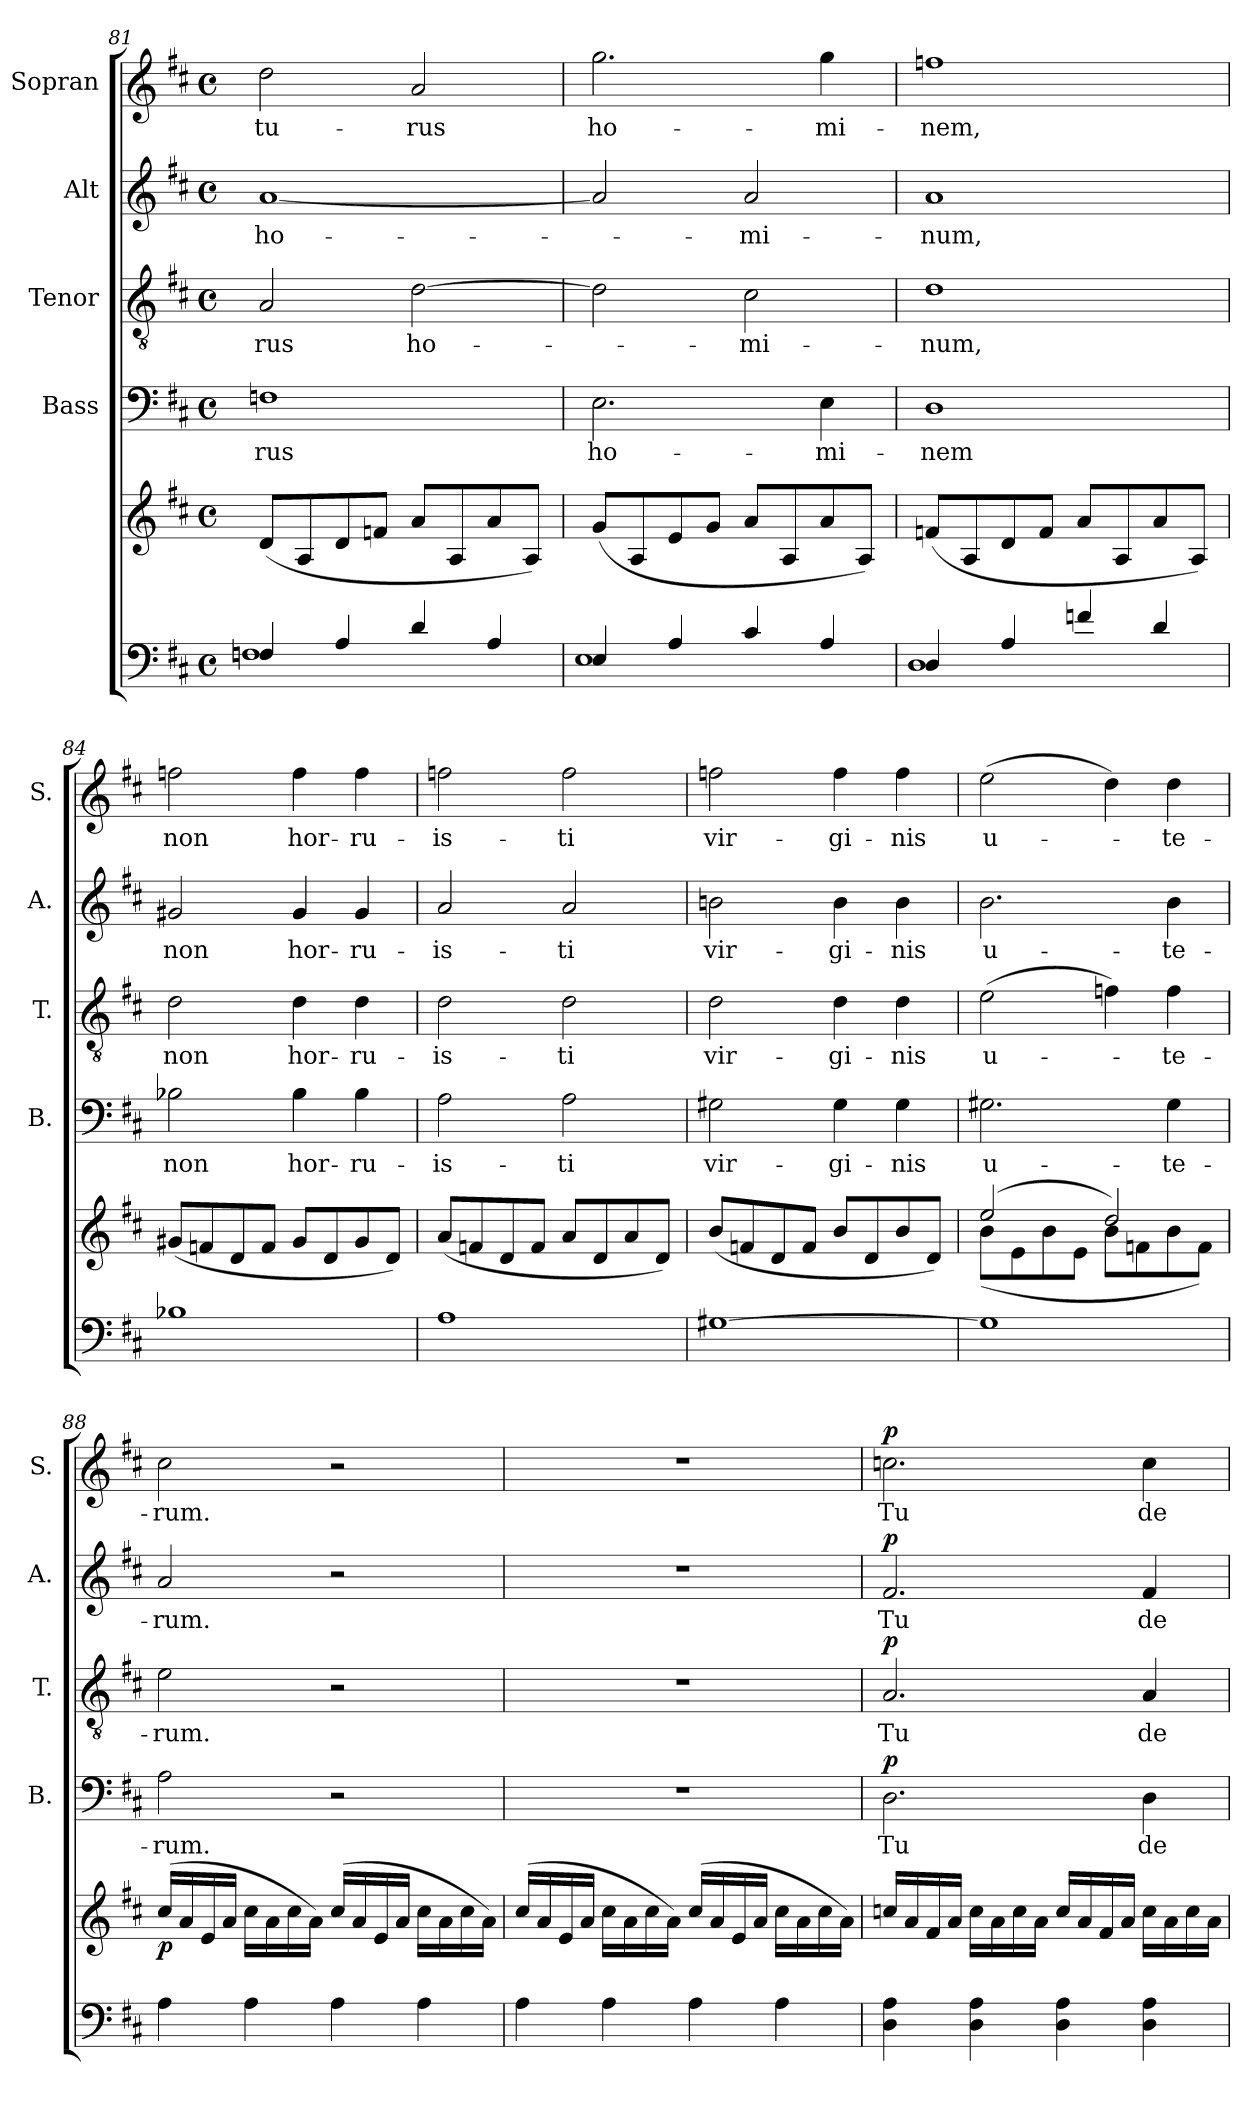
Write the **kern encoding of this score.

**kern	**kern	**dynam	**kern	**text	**dynam	**kern	**text	**dynam	**kern	**text	**dynam	**kern	**text	**dynam
*part5	*part5	*part5	*part4	*part4	*part4	*part3	*part3	*part3	*part2	*part2	*part2	*part1	*part1	*part1
*staff6	*staff5	*staff5/6	*staff4	*staff4	*staff4	*staff3	*staff3	*staff3	*staff2	*staff2	*staff2	*staff1	*staff1	*staff1
*	*	*	*I"Bass	*	*	*I"Tenor	*	*	*I"Alt	*	*	*I"Sopran	*	*
*	*	*	*I'B.	*	*	*I'T.	*	*	*I'A.	*	*	*I'S.	*	*
*clefF4	*clefG2	*	*clefF4	*	*	*clefGv2	*	*	*clefG2	*	*	*clefG2	*	*
*k[f#c#]	*k[f#c#]	*	*k[f#c#]	*	*	*k[f#c#]	*	*	*k[f#c#]	*	*	*k[f#c#]	*	*
*D:	*D:	*	*D:	*	*	*D:	*	*	*D:	*	*	*D:	*	*
*M4/4	*M4/4	*	*M4/4	*	*	*M4/4	*	*	*M4/4	*	*	*M4/4	*	*
*met(c)	*met(c)	*	*met(c)	*	*	*met(c)	*	*	*met(c)	*	*	*met(c)	*	*
=81	=81	=81	=81	=81	=81	=81	=81	=81	=81	=81	=81	=81	=81	=81
*^	*	*	*	*	*	*	*	*	*	*	*	*	*	*
!	!	!	!	!	!LO:LY:b	!	!	!LO:LY:b	!	!	!LO:LY:b	!	!	!LO:LY:b	!
4F/	1Fn	(<8d/L	.	1Fn	-rus	.	2A/	-rus	.	[1a	ho-	.	2dd\	-tu-	.
.	.	8A/	.	.	.	.	.	.	.	.	.	.	.	.	.
4A/	.	8d/	.	.	.	.	.	.	.	.	.	.	.	.	.
.	.	8fn/J	.	.	.	.	.	.	.	.	.	.	.	.	.
!	!	!	!	!	!	!	!	!LO:LY:b	!	!	!	!	!	!LO:LY:b	!
4d/	.	8a/L	.	.	.	.	[2d\	ho-	.	.	.	.	2a/	-rus	.
.	.	8A/	.	.	.	.	.	.	.	.	.	.	.	.	.
4A/	.	8a/	.	.	.	.	.	.	.	.	.	.	.	.	.
.	.	8A/J)	.	.	.	.	.	.	.	.	.	.	.	.	.
=82	=82	=82	=82	=82	=82	=82	=82	=82	=82	=82	=82	=82	=82	=82	=82
!	!	!	!	!	!LO:LY:b	!	!	!	!	!	!	!	!	!LO:LY:b	!
4E/	1E	(<8g/L	.	2.E\	ho-	.	2d\]	.	.	2a/]	.	.	2.gg\	ho-	.
.	.	8A/	.	.	.	.	.	.	.	.	.	.	.	.	.
4A/	.	8e/	.	.	.	.	.	.	.	.	.	.	.	.	.
.	.	8g/J	.	.	.	.	.	.	.	.	.	.	.	.	.
!	!	!	!	!	!	!	!	!LO:LY:b	!	!	!LO:LY:b	!	!	!	!
4c#/	.	8a/L	.	.	.	.	2c#\	-mi-	.	2a/	-mi-	.	.	.	.
.	.	8A/	.	.	.	.	.	.	.	.	.	.	.	.	.
!	!	!	!	!	!LO:LY:b	!	!	!	!	!	!	!	!	!LO:LY:b	!
4A/	.	8a/	.	4E\	-mi-	.	.	.	.	.	.	.	4gg\	-mi-	.
.	.	8A/J)	.	.	.	.	.	.	.	.	.	.	.	.	.
=83	=83	=83	=83	=83	=83	=83	=83	=83	=83	=83	=83	=83	=83	=83	=83
!	!	!	!	!	!LO:LY:b	!	!	!LO:LY:b	!	!	!LO:LY:b	!	!	!LO:LY:b	!
4D/	1D	(<8fn/L	.	1D	-nem	.	1d	-num,	.	1a	-num,	.	1ffn	-nem,	.
.	.	8A/	.	.	.	.	.	.	.	.	.	.	.	.	.
4A/	.	8d/	.	.	.	.	.	.	.	.	.	.	.	.	.
.	.	8f/J	.	.	.	.	.	.	.	.	.	.	.	.	.
4fn/	.	8a/L	.	.	.	.	.	.	.	.	.	.	.	.	.
.	.	8A/	.	.	.	.	.	.	.	.	.	.	.	.	.
4d/	.	8a/	.	.	.	.	.	.	.	.	.	.	.	.	.
.	.	8A/J)	.	.	.	.	.	.	.	.	.	.	.	.	.
*v	*v	*	*	*	*	*	*	*	*	*	*	*	*	*	*
=84	=84	=84	=84	=84	=84	=84	=84	=84	=84	=84	=84	=84	=84	=84
!	!	!	!	!LO:LY:b	!	!	!LO:LY:b	!	!	!LO:LY:b	!	!	!LO:LY:b	!
1B-X	(<8g#X/L	.	2B-X\	non	.	2d\	non	.	2g#X/	non	.	2ffn\	non	.
.	8fn/	.	.	.	.	.	.	.	.	.	.	.	.	.
.	8d/	.	.	.	.	.	.	.	.	.	.	.	.	.
.	8f/J	.	.	.	.	.	.	.	.	.	.	.	.	.
!	!	!	!	!LO:LY:b	!	!	!LO:LY:b	!	!	!LO:LY:b	!	!	!LO:LY:b	!
.	8g#/L	.	4B-\	hor-	.	4d\	hor-	.	4g#/	hor-	.	4ff\	hor-	.
.	8d/	.	.	.	.	.	.	.	.	.	.	.	.	.
!	!	!	!	!LO:LY:b	!	!	!LO:LY:b	!	!	!LO:LY:b	!	!	!LO:LY:b	!
.	8g#/	.	4B-\	-ru-	.	4d\	-ru-	.	4g#/	-ru-	.	4ff\	-ru-	.
.	8d/J)	.	.	.	.	.	.	.	.	.	.	.	.	.
!!LO:LB:g=z
=85	=85	=85	=85	=85	=85	=85	=85	=85	=85	=85	=85	=85	=85	=85
!	!	!	!	!LO:LY:b	!	!	!LO:LY:b	!	!	!LO:LY:b	!	!	!LO:LY:b	!
1A	(<8a/L	.	2A\	-is-	.	2d\	-is-	.	2a/	-is-	.	2ffn\	-is-	.
.	8fn/	.	.	.	.	.	.	.	.	.	.	.	.	.
.	8d/	.	.	.	.	.	.	.	.	.	.	.	.	.
.	8f/J	.	.	.	.	.	.	.	.	.	.	.	.	.
!	!	!	!	!LO:LY:b	!	!	!LO:LY:b	!	!	!LO:LY:b	!	!	!LO:LY:b	!
.	8a/L	.	2A\	-ti	.	2d\	-ti	.	2a/	-ti	.	2ff\	-ti	.
.	8d/	.	.	.	.	.	.	.	.	.	.	.	.	.
.	8a/	.	.	.	.	.	.	.	.	.	.	.	.	.
.	8d/J)	.	.	.	.	.	.	.	.	.	.	.	.	.
=86	=86	=86	=86	=86	=86	=86	=86	=86	=86	=86	=86	=86	=86	=86
!	!	!	!	!LO:LY:b	!	!	!LO:LY:b	!	!	!LO:LY:b	!	!	!LO:LY:b	!
[1G#X	(<8b/L	.	2G#X\	vir-	.	2d\	vir-	.	2bn\	vir-	.	2ffn\	vir-	.
.	8fn/	.	.	.	.	.	.	.	.	.	.	.	.	.
.	8d/	.	.	.	.	.	.	.	.	.	.	.	.	.
.	8f/J	.	.	.	.	.	.	.	.	.	.	.	.	.
!	!	!	!	!LO:LY:b	!	!	!LO:LY:b	!	!	!LO:LY:b	!	!	!LO:LY:b	!
.	8b/L	.	4G#\	-gi-	.	4d\	-gi-	.	4b\	-gi-	.	4ff\	-gi-	.
.	8d/	.	.	.	.	.	.	.	.	.	.	.	.	.
!	!	!	!	!LO:LY:b	!	!	!LO:LY:b	!	!	!LO:LY:b	!	!	!LO:LY:b	!
.	8b/	.	4G#\	-nis	.	4d\	-nis	.	4b\	-nis	.	4ff\	-nis	.
.	8d/J)	.	.	.	.	.	.	.	.	.	.	.	.	.
=87	=87	=87	=87	=87	=87	=87	=87	=87	=87	=87	=87	=87	=87	=87
*	*^	*	*	*	*	*	*	*	*	*	*	*	*	*
!	!	!	!	!	!LO:LY:b	!	!	!LO:LY:b	!	!	!LO:LY:b	!	!	!LO:LY:b	!
1G#]	(2ee/	(<8b\L	.	2.G#X\	u-	.	(>2e\	u-	.	2.b\	u-	.	(>2ee\	u-	.
.	.	8e\	.	.	.	.	.	.	.	.	.	.	.	.	.
.	.	8b\	.	.	.	.	.	.	.	.	.	.	.	.	.
.	.	8e\J	.	.	.	.	.	.	.	.	.	.	.	.	.
.	2dd/)	8b\L	.	.	.	.	4fn\)	.	.	.	.	.	4dd\)	.	.
.	.	8fn\	.	.	.	.	.	.	.	.	.	.	.	.	.
!	!	!	!	!	!LO:LY:b	!	!	!LO:LY:b	!	!	!LO:LY:b	!	!	!LO:LY:b	!
.	.	8b\	.	4G#\	-te-	.	4f\	-te-	.	4b\	-te-	.	4dd\	-te-	.
.	.	8f\J)	.	.	.	.	.	.	.	.	.	.	.	.	.
=88	=88	=88	=88	=88	=88	=88	=88	=88	=88	=88	=88	=88	=88	=88	=88
!	!	!	!LO:DY:b	!	!LO:LY:b	!	!	!LO:LY:b	!	!	!LO:LY:b	!	!	!LO:LY:b	!
*	*v	*v	*	*	*	*	*	*	*	*	*	*	*	*	*
4A\	(>16cc#/LL	p	2A\	-rum.	.	2e\	-rum.	.	2a/	-rum.	.	2cc#\	-rum.	.
.	16a/	.	.	.	.	.	.	.	.	.	.	.	.	.
.	16e/	.	.	.	.	.	.	.	.	.	.	.	.	.
.	16a/JJ	.	.	.	.	.	.	.	.	.	.	.	.	.
4A\	16cc#\LL	.	.	.	.	.	.	.	.	.	.	.	.	.
.	16a\	.	.	.	.	.	.	.	.	.	.	.	.	.
.	16cc#\	.	.	.	.	.	.	.	.	.	.	.	.	.
.	16a\JJ)	.	.	.	.	.	.	.	.	.	.	.	.	.
4A\	(>16cc#/LL	.	2r	.	.	2r	.	.	2r	.	.	2r	.	.
.	16a/	.	.	.	.	.	.	.	.	.	.	.	.	.
.	16e/	.	.	.	.	.	.	.	.	.	.	.	.	.
.	16a/JJ	.	.	.	.	.	.	.	.	.	.	.	.	.
4A\	16cc#\LL	.	.	.	.	.	.	.	.	.	.	.	.	.
.	16a\	.	.	.	.	.	.	.	.	.	.	.	.	.
.	16cc#\	.	.	.	.	.	.	.	.	.	.	.	.	.
.	16a\JJ)	.	.	.	.	.	.	.	.	.	.	.	.	.
!!LO:PB:g=z
=89	=89	=89	=89	=89	=89	=89	=89	=89	=89	=89	=89	=89	=89	=89
4A\	(>16cc#/LL	.	1r	.	.	1r	.	.	1r	.	.	1r	.	.
.	16a/	.	.	.	.	.	.	.	.	.	.	.	.	.
.	16e/	.	.	.	.	.	.	.	.	.	.	.	.	.
.	16a/JJ	.	.	.	.	.	.	.	.	.	.	.	.	.
4A\	16cc#\LL	.	.	.	.	.	.	.	.	.	.	.	.	.
.	16a\	.	.	.	.	.	.	.	.	.	.	.	.	.
.	16cc#\	.	.	.	.	.	.	.	.	.	.	.	.	.
.	16a\JJ)	.	.	.	.	.	.	.	.	.	.	.	.	.
4A\	(>16cc#/LL	.	.	.	.	.	.	.	.	.	.	.	.	.
.	16a/	.	.	.	.	.	.	.	.	.	.	.	.	.
.	16e/	.	.	.	.	.	.	.	.	.	.	.	.	.
.	16a/JJ	.	.	.	.	.	.	.	.	.	.	.	.	.
4A\	16cc#\LL	.	.	.	.	.	.	.	.	.	.	.	.	.
.	16a\	.	.	.	.	.	.	.	.	.	.	.	.	.
.	16cc#\	.	.	.	.	.	.	.	.	.	.	.	.	.
.	16a\JJ)	.	.	.	.	.	.	.	.	.	.	.	.	.
=90	=90	=90	=90	=90	=90	=90	=90	=90	=90	=90	=90	=90	=90	=90
!	!	!	!	!LO:LY:b	!LO:DY:a	!	!LO:LY:b	!LO:DY:a	!	!LO:LY:b	!LO:DY:a	!	!LO:LY:b	!LO:DY:a
4D\ 4A\	16ccn/LL	.	2.D\	Tu	p	2.A/	Tu	p	2.f#/	Tu	p	2.ccn\	Tu	p
.	16a/	.	.	.	.	.	.	.	.	.	.	.	.	.
.	16f#/	.	.	.	.	.	.	.	.	.	.	.	.	.
.	16a/JJ	.	.	.	.	.	.	.	.	.	.	.	.	.
4D\ 4A\	16cc\LL	.	.	.	.	.	.	.	.	.	.	.	.	.
.	16a\	.	.	.	.	.	.	.	.	.	.	.	.	.
.	16cc\	.	.	.	.	.	.	.	.	.	.	.	.	.
.	16a\JJ	.	.	.	.	.	.	.	.	.	.	.	.	.
4D\ 4A\	16cc/LL	.	.	.	.	.	.	.	.	.	.	.	.	.
.	16a/	.	.	.	.	.	.	.	.	.	.	.	.	.
.	16f#/	.	.	.	.	.	.	.	.	.	.	.	.	.
.	16a/JJ	.	.	.	.	.	.	.	.	.	.	.	.	.
!	!	!	!	!LO:LY:b	!	!	!LO:LY:b	!	!	!LO:LY:b	!	!	!LO:LY:b	!
4D\ 4A\	16cc\LL	.	4D\	de-	.	4A/	de-	.	4f#/	de-	.	4cc\	de-	.
.	16a\	.	.	.	.	.	.	.	.	.	.	.	.	.
.	16cc\	.	.	.	.	.	.	.	.	.	.	.	.	.
.	16a\JJ	.	.	.	.	.	.	.	.	.	.	.	.	.
=	=	=	=	=	=	=	=	=	=	=	=	=	=	=
*-	*-	*-	*-	*-	*-	*-	*-	*-	*-	*-	*-	*-	*-	*-
